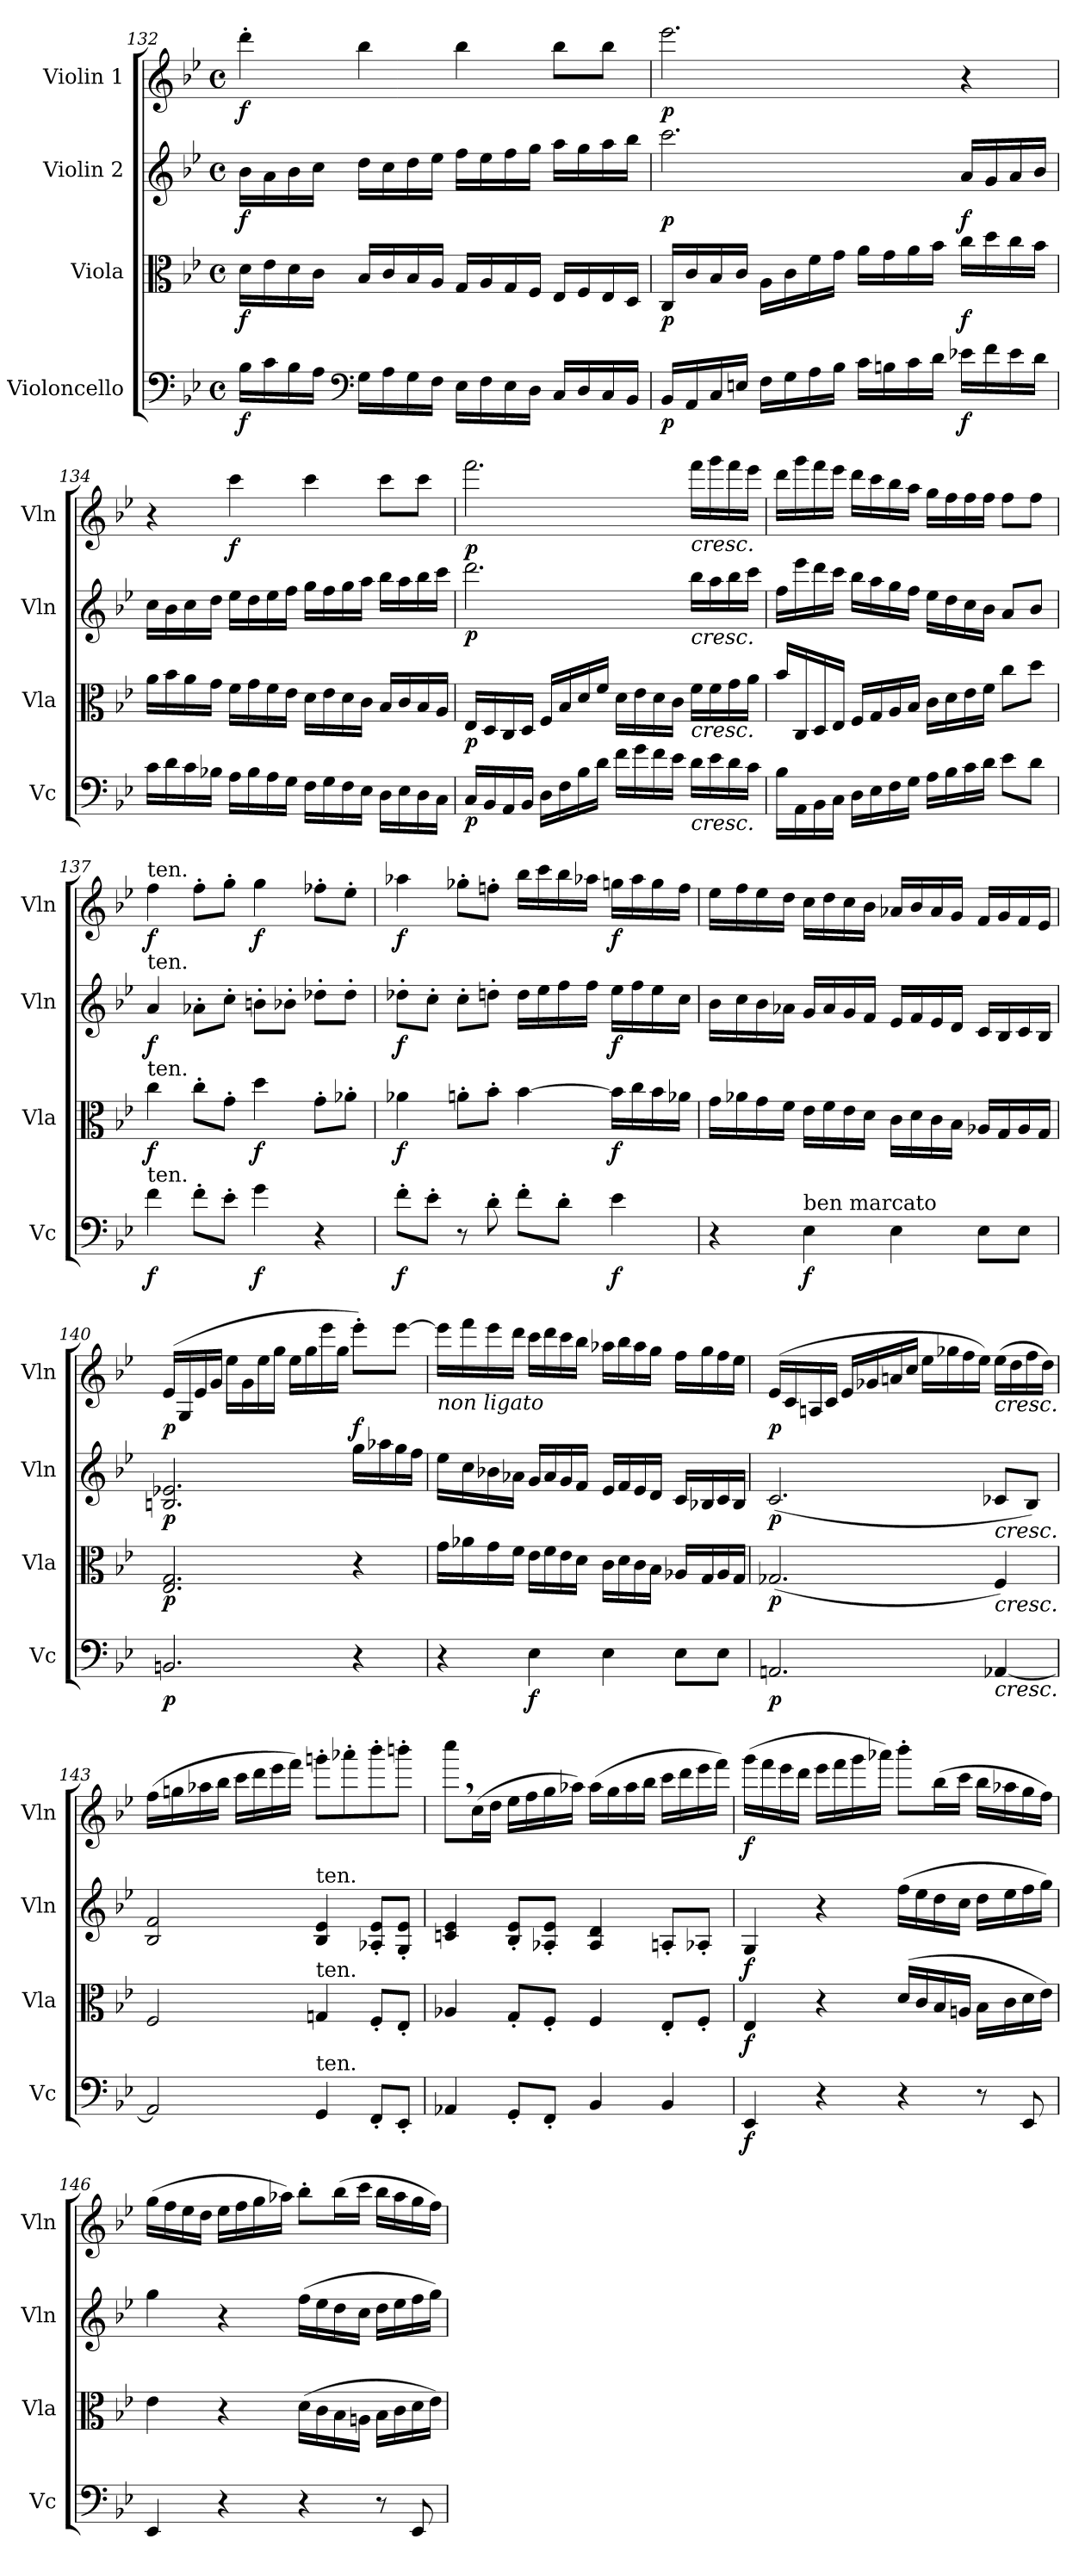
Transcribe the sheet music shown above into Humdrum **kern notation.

**kern	**dynam	**kern	**dynam	**kern	**dynam	**kern	**dynam
*part4	*part4	*part3	*part3	*part2	*part2	*part1	*part1
*staff4	*staff4	*staff3	*staff3	*staff2	*staff2	*staff1	*staff1
*I"Violoncello	*	*I"Viola	*	*I"Violin 2	*	*I"Violin 1	*
*I'Vc	*	*I'Vla	*	*I'Vln	*	*I'Vln	*
!!LO:LB:g=z
*clefF4	*	*clefC3	*	*clefG2	*	*clefG2	*
*k[b-e-]	*	*k[b-e-]	*	*k[b-e-]	*	*k[b-e-]	*
*M4/4	*	*M4/4	*	*M4/4	*	*M4/4	*
*met(c)	*	*met(c)	*	*met(c)	*	*met(c)	*
=132	=132	=132	=132	=132	=132	=132	=132
!	!LO:DY:b	!	!LO:DY:b	!	!LO:DY:b	!	!LO:DY:b
16B-\LL	f	16d\LL	f	16b-\LL	f	4ddd'\	f
16c\	.	16e-\	.	16a\	.	.	.
16B-\	.	16d\	.	16b-\	.	.	.
16A\JJ	.	16c\JJ	.	16cc\JJ	.	.	.
*clefF4	*	*	*	*	*	*	*
16G\LL	.	16B-/LL	.	16dd\LL	.	4bb-\	.
16A\	.	16c/	.	16cc\	.	.	.
16G\	.	16B-/	.	16dd\	.	.	.
16F\JJ	.	16A/JJ	.	16ee-\JJ	.	.	.
16E-\LL	.	16G/LL	.	16ff\LL	.	4bb-\	.
16F\	.	16A/	.	16ee-\	.	.	.
16E-\	.	16G/	.	16ff\	.	.	.
16D\JJ	.	16F/JJ	.	16gg\JJ	.	.	.
16C/LL	.	16E-/LL	.	16aa\LL	.	8bb-\L	.
16D/	.	16F/	.	16gg\	.	.	.
16C/	.	16E-/	.	16aa\	.	8bb-\J	.
16BB-/JJ	.	16D/JJ	.	16bb-\JJ	.	.	.
!!LO:LB:g=z
=133	=133	=133	=133	=133	=133	=133	=133
!	!LO:DY:b	!	!LO:DY:b	!	!LO:DY:b	!	!LO:DY:b
16BB-/LL	p	16C/LL	p	2.ccc\	p	2.eee-\	p
16AA/	.	16c/	.	.	.	.	.
16C/	.	16B-/	.	.	.	.	.
16En/JJ	.	16c/JJ	.	.	.	.	.
16F\LL	.	16A\LL	.	.	.	.	.
16G\	.	16c\	.	.	.	.	.
16A\	.	16f\	.	.	.	.	.
16B-\JJ	.	16g\JJ	.	.	.	.	.
16c\LL	.	16a\LL	.	.	.	.	.
16Bn\	.	16g\	.	.	.	.	.
16c\	.	16a\	.	.	.	.	.
16d\JJ	.	16b-\JJ	.	.	.	.	.
!	!LO:DY:b	!	!LO:DY:b	!	!LO:DY:b	!	!
16e-X\LL	f	16cc\LL	f	16a/LL	f	4r	.
16f\	.	16dd\	.	16g/	.	.	.
16e-\	.	16cc\	.	16a/	.	.	.
16d\JJ	.	16b-\JJ	.	16b-/JJ	.	.	.
=134	=134	=134	=134	=134	=134	=134	=134
16c\LL	.	16a\LL	.	16cc\LL	.	4r	.
16d\	.	16b-\	.	16b-\	.	.	.
16c\	.	16a\	.	16cc\	.	.	.
16B-X\JJ	.	16g\JJ	.	16dd\JJ	.	.	.
!	!	!	!	!	!	!	!LO:DY:b
16A\LL	.	16f\LL	.	16ee-\LL	.	4ccc\	f
16B-\	.	16g\	.	16dd\	.	.	.
16A\	.	16f\	.	16ee-\	.	.	.
16G\JJ	.	16e-\JJ	.	16ff\JJ	.	.	.
16F\LL	.	16d\LL	.	16gg\LL	.	4ccc\	.
16G\	.	16e-\	.	16ff\	.	.	.
16F\	.	16d\	.	16gg\	.	.	.
16E-\JJ	.	16c\JJ	.	16aa\JJ	.	.	.
16D\LL	.	16B-/LL	.	16bb-\LL	.	8ccc\L	.
16E-\	.	16c/	.	16aa\	.	.	.
16D\	.	16B-/	.	16bb-\	.	8ccc\J	.
16C\JJ	.	16A/JJ	.	16ccc\JJ	.	.	.
!!LO:LB:g=z
=135	=135	=135	=135	=135	=135	=135	=135
!	!LO:DY:b	!	!LO:DY:b	!	!LO:DY:b	!	!LO:DY:b
16C/LL	p	16E-/LL	p	2.ddd\	p	2.fff\	p
16BB-/	.	16D/	.	.	.	.	.
16AA/	.	16C/	.	.	.	.	.
16BB-/JJ	.	16D/JJ	.	.	.	.	.
16D\LL	.	16F/LL	.	.	.	.	.
16F\	.	16B-/	.	.	.	.	.
16B-\	.	16d/	.	.	.	.	.
16d\JJ	.	16f/JJ	.	.	.	.	.
16f\LL	.	16d\LL	.	.	.	.	.
16g\	.	16e-\	.	.	.	.	.
16f\	.	16d\	.	.	.	.	.
16e-\JJ	.	16c\JJ	.	.	.	.	.
!	!	!	!	!	!	!LO:TX:b:i:t=cresc.	!
!	!	!	!	!LO:TX:b:i:t=cresc.	!	!	!
!	!	!LO:TX:b:i:t=cresc.	!	!	!	!	!
!LO:TX:b:i:t=cresc.	!	!	!	!	!	!	!
16d\LL	.	16f\LL	.	16bb-\LL	.	16fff\LL	.
16e-\	.	16f\	.	16aa\	.	16ggg\	.
16d\	.	16g\	.	16bb-\	.	16fff\	.
16c\JJ	.	16a\JJ	.	16ccc\JJ	.	16eee-\JJ	.
!!LO:PB:g=z
=136	=136	=136	=136	=136	=136	=136	=136
16B-\LL	.	16b-/LL	.	16ff\LL	.	16ddd\LL	.
16AA\	.	16C/	.	16eee-\	.	16ggg\	.
16BB-\	.	16D/	.	16ddd\	.	16fff\	.
16C\JJ	.	16E-/JJ	.	16ccc\JJ	.	16eee-\JJ	.
16D\LL	.	16F/LL	.	16bb-\LL	.	16ddd\LL	.
16E-\	.	16G/	.	16aa\	.	16ccc\	.
16F\	.	16A/	.	16gg\	.	16bb-\	.
16G\JJ	.	16B-/JJ	.	16ff\JJ	.	16aa\JJ	.
16A\LL	.	16c\LL	.	16ee-\LL	.	16gg\LL	.
16B-\	.	16d\	.	16dd\	.	16ff\	.
16c\	.	16e-\	.	16cc\	.	16ff\	.
16d\JJ	.	16f\JJ	.	16b-\JJ	.	16ff\JJ	.
8e-\L	.	8cc\L	.	8a/L	.	8ff\L	.
8d\J	.	8dd\J	.	8b-/J	.	8ff\J	.
=137	=137	=137	=137	=137	=137	=137	=137
!	!	!	!	!	!	!LO:TX:a:t=ten.	!
!	!	!	!	!LO:TX:a:t=ten.	!	!	!
!	!	!LO:TX:a:t=ten.	!	!	!	!	!
!LO:TX:a:t=ten.	!	!	!	!	!	!	!
!	!LO:DY:b	!	!LO:DY:b	!	!LO:DY:b	!	!LO:DY:b
4f\	f	4cc\	f	4a/	f	4ff\	f
8f'\L	.	8cc'\L	.	8a-X'\L	.	8ff'\L	.
8e-'\J	.	8g'\J	.	8cc'\J	.	8gg'\J	.
!	!LO:DY:b	!	!LO:DY:b	!	!	!	!LO:DY:b
4g\	f	4dd\	f	8bn'\L	.	4gg\	f
.	.	.	.	8b-X'\J	.	.	.
4r	.	8g'\L	.	8dd-X'\L	.	8ff-X'\L	.
.	.	8a-X'\J	.	8dd-'\J	.	8ee-'\J	.
=138	=138	=138	=138	=138	=138	=138	=138
!	!LO:DY:b	!	!LO:DY:b	!	!LO:DY:b	!	!LO:DY:b
8f'\L	f	4a-X\	f	8dd-X'\L	f	4aa-X\	f
8e-'\J	.	.	.	8cc'\J	.	.	.
8r	.	8an'\L	.	8cc'\L	.	8gg-X'\L	.
8d'\	.	8b-'\J	.	8ddn'\J	.	8ffn'\J	.
8f'\L	.	[4b-\	.	16dd\LL	.	16bb-\LL	.
.	.	.	.	16ee-\	.	16ccc\	.
8d'\J	.	.	.	16ff\	.	16bb-\	.
.	.	.	.	16ff\JJ	.	16aa-X\JJ	.
!	!LO:DY:b	!	!LO:DY:b	!	!LO:DY:b	!	!LO:DY:b
4e-\	f	16b-\LL]	f	16ee-\LL	f	16ggn\LL	f
.	.	16cc\	.	16ff\	.	16aa-\	.
.	.	16b-\	.	16ee-\	.	16gg\	.
.	.	16a-X\JJ	.	16cc\JJ	.	16ff\JJ	.
!!LO:LB:g=z
=139	=139	=139	=139	=139	=139	=139	=139
4r	.	16g\LL	.	16b-\LL	.	16ee-\LL	.
.	.	16a-X\	.	16cc\	.	16ff\	.
.	.	16g\	.	16b-\	.	16ee-\	.
.	.	16f\JJ	.	16a-X\JJ	.	16dd\JJ	.
!LO:TX:a:t=ben marcato	!	!	!	!	!	!	!
!	!LO:DY:b	!	!	!	!	!	!
4E-\	f	16e-\LL	.	16g/LL	.	16cc\LL	.
.	.	16f\	.	16a-/	.	16dd\	.
.	.	16e-\	.	16g/	.	16cc\	.
.	.	16d\JJ	.	16f/JJ	.	16b-\JJ	.
4E-\	.	16c\LL	.	16e-/LL	.	16a-X/LL	.
.	.	16d\	.	16f/	.	16b-/	.
.	.	16c\	.	16e-/	.	16a-/	.
.	.	16B-\JJ	.	16d/JJ	.	16g/JJ	.
8E-\L	.	16A-X/LL	.	16c/LL	.	16f/LL	.
.	.	16G/	.	16B-/	.	16g/	.
8E-\J	.	16A-/	.	16c/	.	16f/	.
.	.	16G/JJ	.	16B-/JJ	.	16e-/JJ	.
!!LO:LB:g=z
=140	=140	=140	=140	=140	=140	=140	=140
!	!LO:DY:b	!	!LO:DY:b	!	!LO:DY:b	!	!LO:DY:b
2.BBn/	p	2.E-/ 2.G/	p	2.Bn/ 2.e-X/	p	(16e-/LL	p
.	.	.	.	.	.	16G/	.
.	.	.	.	.	.	16e-/	.
.	.	.	.	.	.	16g/JJ	.
.	.	.	.	.	.	16ee-\LL	.
.	.	.	.	.	.	16g\	.
.	.	.	.	.	.	16ee-\	.
.	.	.	.	.	.	16gg\JJ	.
.	.	.	.	.	.	16ee-\LL	.
.	.	.	.	.	.	16gg\	.
.	.	.	.	.	.	16eee-\	.
.	.	.	.	.	.	16gg\JJ	.
!	!	!	!	!	!LO:DY:b	!	!
!	!	!	!	!	!LO:DY:n=1:b	!	!LO:DY:b
4r	.	4r	.	16gg\LL	f other-dynamics	8eee-'\L)	f
.	.	.	.	16aa-X\	.	.	.
.	.	.	.	16gg\	.	[8eee-\J	.
.	.	.	.	16ff\JJ	.	.	.
=141	=141	=141	=141	=141	=141	=141	=141
!	!	!	!	!	!	!LO:TX:b:i:t=non ligato	!
!	!	!	!LO:DY:b	!	!	!	!
!	!	!	!LO:DY:n=1:b	!	!	!	!
4r	.	16g\LL	f other-dynamics	16ee-\LL	.	16eee-\LL]	.
.	.	16a-X\	.	16cc\	.	16fff\	.
.	.	16g\	.	16b-X\	.	16eee-\	.
.	.	16f\JJ	.	16a-X\JJ	.	16ddd\JJ	.
!	!LO:DY:b	!	!	!	!	!	!
4E-\	f	16e-\LL	.	16g/LL	.	16ccc\LL	.
.	.	16f\	.	16a-/	.	16ddd\	.
.	.	16e-\	.	16g/	.	16ccc\	.
.	.	16d\JJ	.	16f/JJ	.	16bb-\JJ	.
4E-\	.	16c\LL	.	16e-/LL	.	16aa-X\LL	.
.	.	16d\	.	16f/	.	16bb-\	.
.	.	16c\	.	16e-/	.	16aa-\	.
.	.	16B-\JJ	.	16d/JJ	.	16gg\JJ	.
8E-\L	.	16A-X/LL	.	16c/LL	.	16ff\LL	.
.	.	16G/	.	16B-X/	.	16gg\	.
8E-\J	.	16A-/	.	16c/	.	16ff\	.
.	.	16G/JJ	.	16B-/JJ	.	16ee-\JJ	.
!!LO:LB:g=z
=142	=142	=142	=142	=142	=142	=142	=142
!	!LO:DY:b	!	!LO:DY:b	!	!LO:DY:b	!	!LO:DY:b
2.AAn/	p	(2.G-X/	p	(2.c/	p	(16e-/LL	p
.	.	.	.	.	.	16c/	.
.	.	.	.	.	.	16An/	.
.	.	.	.	.	.	16c/JJ	.
.	.	.	.	.	.	16e-/LL	.
.	.	.	.	.	.	16g-X/	.
.	.	.	.	.	.	16an/	.
.	.	.	.	.	.	16cc/JJ	.
.	.	.	.	.	.	16ee-\LL	.
.	.	.	.	.	.	16gg-X\	.
.	.	.	.	.	.	16ff\	.
.	.	.	.	.	.	16ee-\JJ)	.
!	!	!	!	!	!	!LO:TX:b:i:t=cresc.	!
!	!	!	!	!LO:TX:b:i:t=cresc.	!	!	!
!	!	!LO:TX:b:i:t=cresc.	!	!	!	!	!
!LO:TX:b:i:t=cresc.	!	!	!	!	!	!	!
[4AA-X/	.	4F/)	.	8c-X/L	.	(16ee-\LL	.
.	.	.	.	.	.	16dd\	.
.	.	.	.	8B-/J)	.	16ff\	.
.	.	.	.	.	.	16dd\JJ)	.
!!LO:PB:g=z
=143	=143	=143	=143	=143	=143	=143	=143
2AA-/]	.	2F/	.	2B-/ 2f/	.	(16ff\LL	.
.	.	.	.	.	.	16ggn\	.
.	.	.	.	.	.	16aa-X\	.
.	.	.	.	.	.	16bb-\JJ	.
.	.	.	.	.	.	16ccc\LL	.
.	.	.	.	.	.	16ddd\	.
.	.	.	.	.	.	16eee-\	.
.	.	.	.	.	.	16fff\JJ)	.
!	!	!	!	!LO:TX:a:t=ten.	!	!	!
!	!	!LO:TX:a:t=ten.	!	!	!	!	!
!LO:TX:a:t=ten.	!	!	!	!	!	!	!
4GG/	.	4Gn/	.	4B-/ 4e-/	.	8gggn'\L	.
.	.	.	.	.	.	8aaa-X'\	.
8FF'/L	.	8F'/L	.	8A-X/' 8e-/'L	.	8bbb-'\	.
8EE-'/J	.	8E-'/J	.	8G/' 8e-/'J	.	8bbbn'\J	.
=144	=144	=144	=144	=144	=144	=144	=144
4AA-X/	.	4A-X/	.	4cn/ 4e-/	.	8cccc,\L	.
.	.	.	.	.	.	(16cc\L	.
.	.	.	.	.	.	16dd\JJ	.
8GG'/L	.	8G'/L	.	8B-/' 8e-/'L	.	16ee-\LL	.
.	.	.	.	.	.	16ff\	.
8FF'/J	.	8F'/J	.	8A-X/' 8e-/'J	.	16gg\	.
.	.	.	.	.	.	16aa-X\JJ)	.
4BB-/	.	4F/	.	4A-/ 4d/	.	(16aa-\LL	.
.	.	.	.	.	.	16gg\	.
.	.	.	.	.	.	16aa-\	.
.	.	.	.	.	.	16bb-\JJ	.
4BB-/	.	8E-'/L	.	8An'/L	.	16ccc\LL	.
.	.	.	.	.	.	16ddd\	.
.	.	8F'/J	.	8A-X'/J	.	16eee-\	.
.	.	.	.	.	.	16fff\JJ)	.
!!LO:LB:g=z
=145	=145	=145	=145	=145	=145	=145	=145
!	!LO:DY:b	!	!LO:DY:b	!	!LO:DY:b	!	!LO:DY:b
4EE-/	f	4E-/	f	4G/	f	(16ggg\LL	f
.	.	.	.	.	.	16fff\	.
.	.	.	.	.	.	16eee-\	.
.	.	.	.	.	.	16ddd\JJ	.
4r	.	4r	.	4r	.	16eee-\LL	.
.	.	.	.	.	.	16fff\	.
.	.	.	.	.	.	16ggg\	.
.	.	.	.	.	.	16aaa-X\JJ)	.
4r	.	(16d/LL	.	(16ff\LL	.	8bbb-'\L	.
.	.	16c/	.	16ee-\	.	.	.
.	.	16B-/	.	16dd\	.	(16bb-\L	.
.	.	16An/JJ	.	16cc\JJ	.	16ccc\JJ	.
8r	.	16B-\LL	.	16dd\LL	.	16bb-\LL	.
.	.	16c\	.	16ee-\	.	16aa-X\	.
8EE-/	.	16d\	.	16ff\	.	16gg\	.
.	.	16e-\JJ)	.	16gg\JJ)	.	16ff\JJ)	.
!!LO:LB:g=z
=146	=146	=146	=146	=146	=146	=146	=146
4EE-/	.	4e-\	.	4gg\	.	(16gg\LL	.
.	.	.	.	.	.	16ff\	.
.	.	.	.	.	.	16ee-\	.
.	.	.	.	.	.	16dd\JJ	.
4r	.	4r	.	4r	.	16ee-\LL	.
.	.	.	.	.	.	16ff\	.
.	.	.	.	.	.	16gg\	.
.	.	.	.	.	.	16aa-X\JJ)	.
4r	.	(16d\LL	.	(16ff\LL	.	8bb-'\L	.
.	.	16c\	.	16ee-\	.	.	.
.	.	16B-\	.	16dd\	.	(16bb-\L	.
.	.	16An\JJ	.	16cc\JJ	.	16ccc\JJ	.
8r	.	16B-\LL	.	16dd\LL	.	16bb-\LL	.
.	.	16c\	.	16ee-\	.	16aa-\	.
8EE-/	.	16d\	.	16ff\	.	16gg\	.
.	.	16e-\JJ)	.	16gg\JJ)	.	16ff\JJ)	.
=	=	=	=	=	=	=	=
*-	*-	*-	*-	*-	*-	*-	*-
